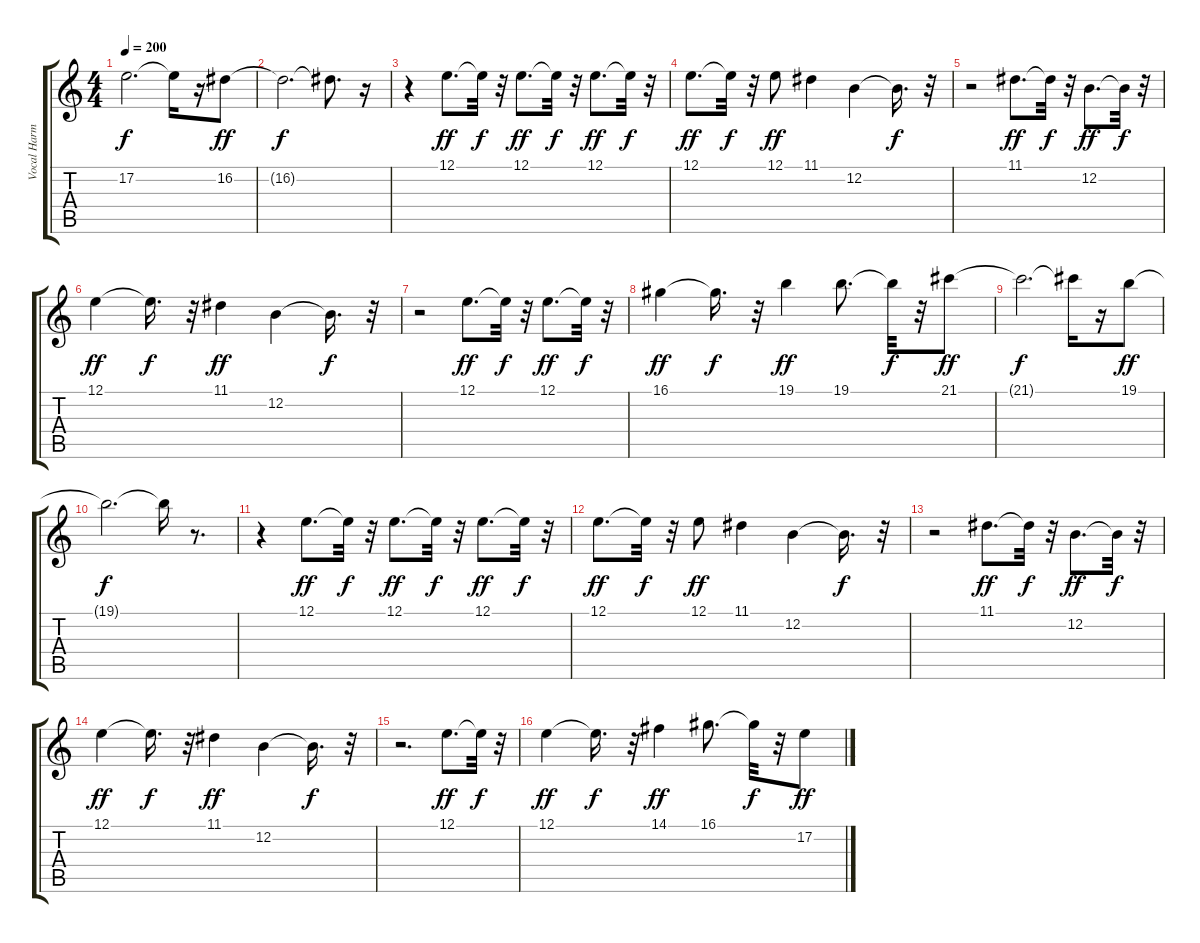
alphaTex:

\track ("Vocal Harmony" "Vocal Harm") {instrument choiraahs}
\staff {score tabs}
\tuning (E4 B3 G3 D3 A2 E2) {hide}
\ts (4 4)
\tempo 200
\clef g2
\ks c
17.2{t}.2{d dy f} 17.2{t}.16 r.16 16.2.8{dy ff} |
16.2{t}.2{d dy f} 16.2{t}.8{d} r.16 |
r.4 12.1.8{d dy ff} 12.1{t}.32{dy f} r.32 12.1.8{d dy ff} 12.1{t}.32{dy f} r.32 12.1.8{d dy ff} 12.1{t}.32{dy f} r.32 |
12.1.8{d dy ff} 12.1{t}.32{dy f} r.32 12.1.8{dy ff} 11.1.4 12.2.4 12.2{t}.16{d dy f} r.32 |
r.2 11.1.8{d dy ff} 11.1{t}.32{dy f} r.32 12.2.8{d dy ff} 12.2{t}.32{dy f} r.32 |
12.1.4{dy ff} 12.1{t}.16{d dy f} r.32 11.1.4{dy ff} 12.2.4 12.2{t}.16{d dy f} r.32 |
r.2 12.1.8{d dy ff} 12.1{t}.32{dy f} r.32 12.1.8{d dy ff} 12.1{t}.32{dy f} r.32 |
16.1.4{dy ff} 16.1{t}.16{d dy f} r.32 19.1.4{dy ff} 19.1.8{d} 19.1{t}.32{dy f} r.32 21.1.8{dy ff} |
21.1{t}.2{d dy f} 21.1{t}.16 r.16 19.1.8{dy ff} |
19.1{t}.2{d dy f} 19.1{t}.16 r.8{d} |
r.4 12.1.8{d dy ff} 12.1{t}.32{dy f} r.32 12.1.8{d dy ff} 12.1{t}.32{dy f} r.32 12.1.8{d dy ff} 12.1{t}.32{dy f} r.32 |
12.1.8{d dy ff} 12.1{t}.32{dy f} r.32 12.1.8{dy ff} 11.1.4 12.2.4 12.2{t}.16{d dy f} r.32 |
r.2 11.1.8{d dy ff} 11.1{t}.32{dy f} r.32 12.2.8{d dy ff} 12.2{t}.32{dy f} r.32 |
12.1.4{dy ff} 12.1{t}.16{d dy f} r.32 11.1.4{dy ff} 12.2.4 12.2{t}.16{d dy f} r.32 |
r.2{d} 12.1.8{d dy ff} 12.1{t}.32{dy f} r.32 |
12.1.4{dy ff} 12.1{t}.16{d dy f} r.32 14.1.4{dy ff} 16.1.8{d} 16.1{t}.32{dy f} r.32 17.2.8{dy ff}
